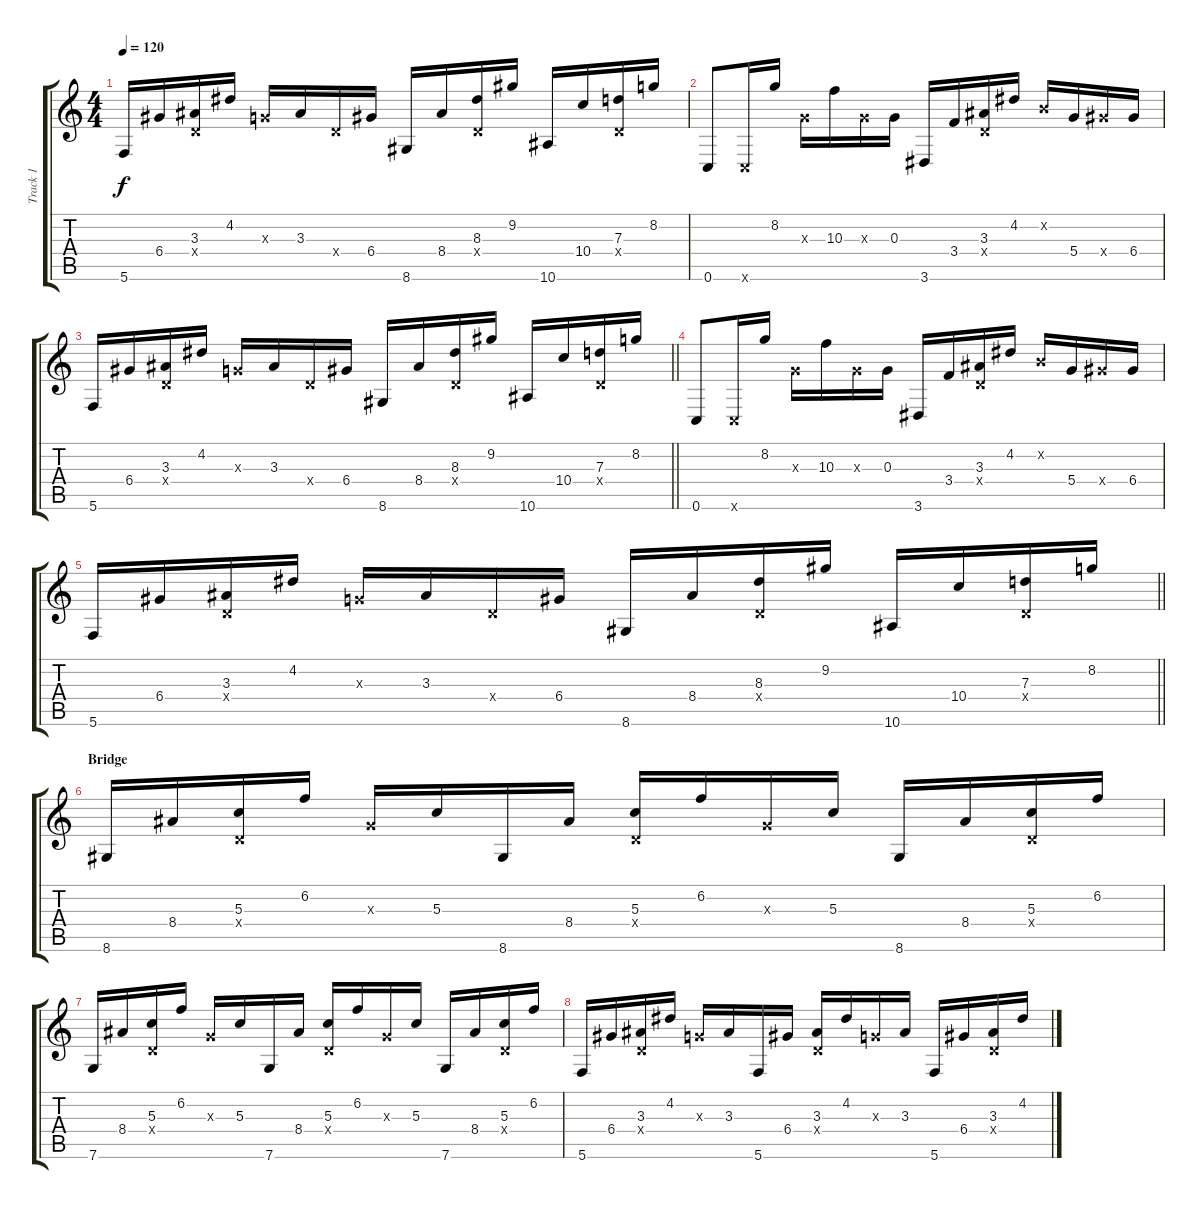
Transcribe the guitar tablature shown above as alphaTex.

\track ("Track 1" "Track 1") {instrument acousticguitarsteel}
\staff {score tabs}
\tuning (E4 B3 G3 D3 A2 C2) {hide}
\ts (4 4)
\tempo 120
\clef g2
\ks c
5.6.16{dy f} 6.4.16 (3.3 0.4{x}).16 4.2.16 0.3{x}.16 3.3.16 0.4{x}.16 6.4.16 8.6.16 8.4.16 (8.3 0.4{x}).16 9.2.16 10.6.16 10.4.16 (7.3 0.4{x}).16 8.2.16 |
0.6.8 0.6{x}.16 8.2.16 0.3{x}.16 10.3.16 0.3{x}.16 0.3.16 3.6.16 3.4.16 (3.3 0.4{x}).16 4.2.16 0.2{x}.16 5.4.16 6.4{x}.16 6.4.16 |
\barLineRight lightlight
5.6.16 6.4.16 (3.3 0.4{x}).16 4.2.16 0.3{x}.16 3.3.16 0.4{x}.16 6.4.16 8.6.16 8.4.16 (8.3 0.4{x}).16 9.2.16 10.6.16 10.4.16 (7.3 0.4{x}).16 8.2.16 |
0.6.8 0.6{x}.16 8.2.16 0.3{x}.16 10.3.16 0.3{x}.16 0.3.16 3.6.16 3.4.16 (3.3 0.4{x}).16 4.2.16 0.2{x}.16 5.4.16 6.4{x}.16 6.4.16 |
\barLineRight lightlight
5.6.16 6.4.16 (3.3 0.4{x}).16 4.2.16 0.3{x}.16 3.3.16 0.4{x}.16 6.4.16 8.6.16 8.4.16 (8.3 0.4{x}).16 9.2.16 10.6.16 10.4.16 (7.3 0.4{x}).16 8.2.16 |
\section ("" "Bridge")
8.6.16 8.4.16 (5.3 0.4{x}).16 6.2.16 0.3{x}.16 5.3.16 8.6.16 8.4.16 (5.3 0.4{x}).16 6.2.16 0.3{x}.16 5.3.16 8.6.16 8.4.16 (5.3 0.4{x}).16 6.2.16 |
7.6.16 8.4.16 (5.3 0.4{x}).16 6.2.16 0.3{x}.16 5.3.16 7.6.16 8.4.16 (5.3 0.4{x}).16 6.2.16 0.3{x}.16 5.3.16 7.6.16 8.4.16 (5.3 0.4{x}).16 6.2.16 |
5.6.16 6.4.16 (3.3 0.4{x}).16 4.2.16 0.3{x}.16 3.3.16 5.6.16 6.4.16 (3.3 0.4{x}).16 4.2.16 0.3{x}.16 3.3.16 5.6.16 6.4.16 (3.3 0.4{x}).16 4.2.16
